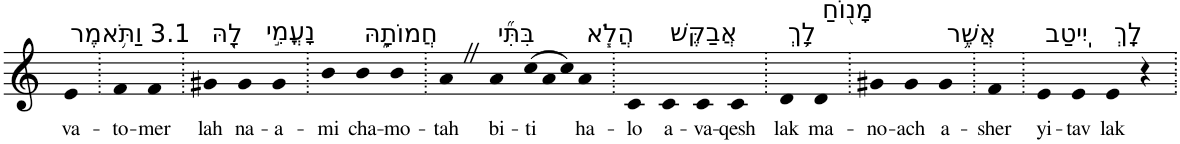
**kern	**text
*part1	*part1
*staff1	*staff1
*I"Piano	*
*I'Pno	*
*clefG2	*
*k[]	*
=1	=1
!LO:TX:a:t=3.1 וַתֹּ֥אמֶר	!
!	!LO:LY:b
4e	va-
=2.	=2.
!	!LO:LY:b
4f	-to-
!	!LO:LY:b
4f	-mer
=3.	=3.
!LO:TX:a:t=לָ֖הּ	!
!	!LO:LY:b
4g#X	lah
!LO:TX:a:t=נָעֳמִ֣י	!
!	!LO:LY:b
4g#	na-
!	!LO:LY:b
4g#	-a-
=4.	=4.
!	!LO:LY:b
4b	-mi
!LO:TX:a:t=חֲמוֹתָ֑הּ	!
!	!LO:LY:b
4b	cha-
!	!LO:LY:b
4b	-mo-
=5.	=5.
!	!LO:LY:b
4aZ	-tah
!LO:TX:a:t=בִּתִּ֞י	!
!	!LO:LY:b
4a	bi-
*Xtuplet	*
!	!LO:LY:b
(>12cc	-ti
12a	.
12cc)	.
!LO:TX:a:t=הֲלֹ֧א	!
!	!LO:LY:b
4a	ha-
=6.	=6.
!	!LO:LY:b
4c	-lo
!LO:TX:a:t=אֲבַקֶּשׁ	!
!	!LO:LY:b
4c	a-
!	!LO:LY:b
4c	-va-
!	!LO:LY:b
4c	-qesh
=7.	=7.
!LO:TX:a:t=לָ֛ךְ	!
!	!LO:LY:b
4d	lak
!LO:TX:a:t=מָנ֖וֹחַ	!
!	!LO:LY:b
4d	ma-
=8.	=8.
!	!LO:LY:b
4g#X	-no-
!	!LO:LY:b
4g#	-ach
!LO:TX:a:t=אֲשֶׁ֥ר	!
!	!LO:LY:b
4g#	a-
=9.	=9.
!	!LO:LY:b
4f	-sher
=10.	=10.
!LO:TX:a:t=יִֽיטַב	!
!	!LO:LY:b
4e	yi-
!	!LO:LY:b
4e	-tav
!LO:TX:a:t=לָֽךְ	!
!	!LO:LY:b
4e	lak
4r	.
=.	=.
*-	*-
